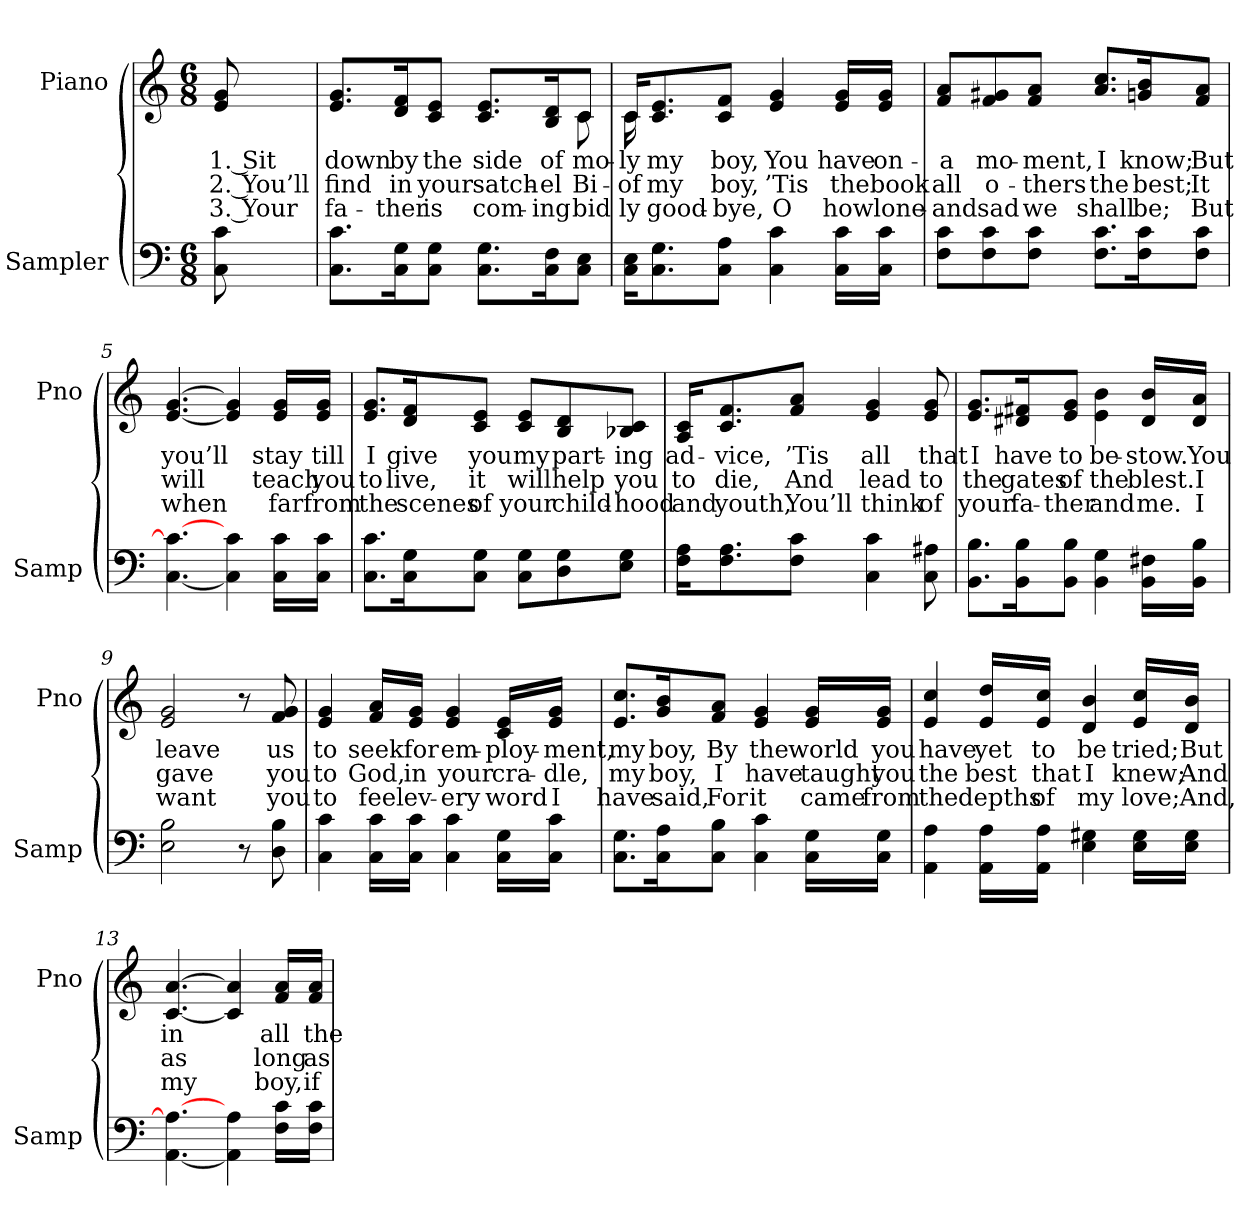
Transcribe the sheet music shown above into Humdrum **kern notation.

**kern	**kern	**text	**text	**text
*part2	*part1	*part1	*part1	*part1
*staff2	*staff1	*staff1	*staff1	*staff1
*I"Sampler	*I"Piano	*	*	*
*I'Samp	*I'Pno	*	*	*
*clefF4	*clefG2	*	*	*
*M6/8	*M6/8	*	*	*
=1	=1	=1	=1	=1
8C 8c	8e 8g	1. Sit	2. You’ll	3. Your
=2	=2	=2	=2	=2
*	*^	*	*	*
8.C\ 8.c\L	8.e/ 8.g/L	8ryy	down	find	fa-
*	*v	*v	*	*	*
16C\ 16G\K	16d/ 16f/K	by	in	-ther
8C\ 8G\J	8c/ 8e/J	the	your	is
8.C\ 8.G\L	8.c/ 8.e/L	side	satch-	com-
16C\ 16F\K	16B/ 16d/K	of	-el	-ing
*	*^	*	*	*
8C\ 8E\J	8c/J	8c	mo-	Bi-	bid
=3	=3	=3	=3	=3	=3
16C\ 16E\KL	16c/KL	16c	-ly	of	-ly
8.C\ 8.G\	8.c/ 8.e/	2ryy	my	my	good-
8C\ 8A\J	8c/ 8f/J	.	boy,	boy,	-bye,
4C 4c	4e 4g	.	You	’Tis	O
.	.	8.ryy	.	.	.
16C\ 16c\LL	16e/ 16g/LL	.	have	the	how
16C\ 16c\JJ	16e/ 16g/JJ	.	on-	book	lone-
*	*v	*v	*	*	*
=4	=4	=4	=4	=4
8F\ 8c\L	8f/ 8a/L	a	all	and
8F\ 8c\	8f/ 8g#X/	mo-	o-	sad
8F\ 8c\J	8f/ 8a/J	-ment,	-thers	we
8.F\ 8.c\L	8.a/ 8.cc/L	I	the	shall
16F\ 16c\K	16gn/ 16b/K	know;	best;	be;
8F\ 8c\J	8f/ 8a/J	But	It	But
=5	=5	=5	=5	=5
[4.C 4.c_	[4.e [4.g	you’ll	will	when
4C] 4c	4e] 4g]	.	.	.
16C\ 16c\LL	16e/ 16g/LL	stay	teach	far
16C\ 16c\JJ	16e/ 16g/JJ	till	you	from
=6	=6	=6	=6	=6
8.C\ 8.c\L	8.e/ 8.g/L	I	to	the
16C\ 16G\K	16d/ 16f/K	give	live,	scenes
8C\ 8G\J	8c/ 8e/J	you	it	of
8C\ 8G\L	8c/ 8e/L	my	will	your
8D\ 8G\	8B/ 8d/	part-	help	child-
8E\ 8G\J	8B-X/ 8c/J	-ing	you	-hood
=7	=7	=7	=7	=7
16F\ 16A\KL	16A/ 16c/KL	ad-	to	and
8.F\ 8.A\	8.c/ 8.f/	-vice,	die,	youth,
8F\ 8c\J	8f/ 8a/J	’Tis	And	You’ll
4C 4c	4e 4g	all	lead	think
8C 8A#X	8e 8g	that	to	of
=8	=8	=8	=8	=8
8.BB\ 8.B\L	8.e/ 8.g/L	I	the	your
16BB\ 16B\K	16d#X/ 16f#X/K	have	gates	fa-
8BB\ 8B\J	8e/ 8g/J	to	of	-ther
4BB 4G	4e\ 4b\	be-	the	and
16BB\ 16F#X\LL	16d#/ 16b/LL	-stow.	blest.	me.
16BB\ 16B\JJ	16d#/ 16a/JJ	You	I	I
=9	=9	=9	=9	=9
2E 2B	2e 2g	leave	gave	want
8r	8r	.	.	.
8D 8B	8f 8g	us	you	you
=10	=10	=10	=10	=10
4C 4c	4e 4g	to	to	to
16C\ 16c\LL	16f/ 16a/LL	seek	God,	feel
16C\ 16c\JJ	16e/ 16g/JJ	for	in	ev-
4C 4c	4e 4g	em-	your	-ery
16C\ 16G\LL	16c/ 16e/LL	-ploy-	cra-	word
16C\ 16c\JJ	16e/ 16g/JJ	-ment,	-dle,	I
=11	=11	=11	=11	=11
8.C\ 8.G\L	8.e/ 8.cc/L	my	my	have
16C\ 16A\K	16g/ 16b/K	boy,	boy,	said,
8C\ 8B\J	8f/ 8a/J	By	I	For
4C 4c	4e 4g	the	have	it
16C\ 16G\LL	16e/ 16g/LL	world	taught	came
16C\ 16G\JJ	16e/ 16g/JJ	you	you	from
=12	=12	=12	=12	=12
4AA 4A	4e 4cc	have	the	the
16AA\ 16A\LL	16e/ 16dd/LL	yet	best	depths
16AA\ 16A\JJ	16e/ 16cc/JJ	to	that	of
4E 4G#X	4d 4b	be	I	my
16E\ 16G#\LL	16e/ 16cc/LL	tried;	knew;	love;
16E\ 16G#\JJ	16d/ 16b/JJ	But	And	And,
=13	=13	=13	=13	=13
[4.AA 4.A_	[4.c [4.a	in	as	my
4AA] 4A	4c] 4a]	.	.	.
16F\ 16c\LL	16f/ 16a/LL	all	long	boy,
16F\ 16c\JJ	16f/ 16a/JJ	the	as	if
=	=	=	=	=
*-	*-	*-	*-	*-
